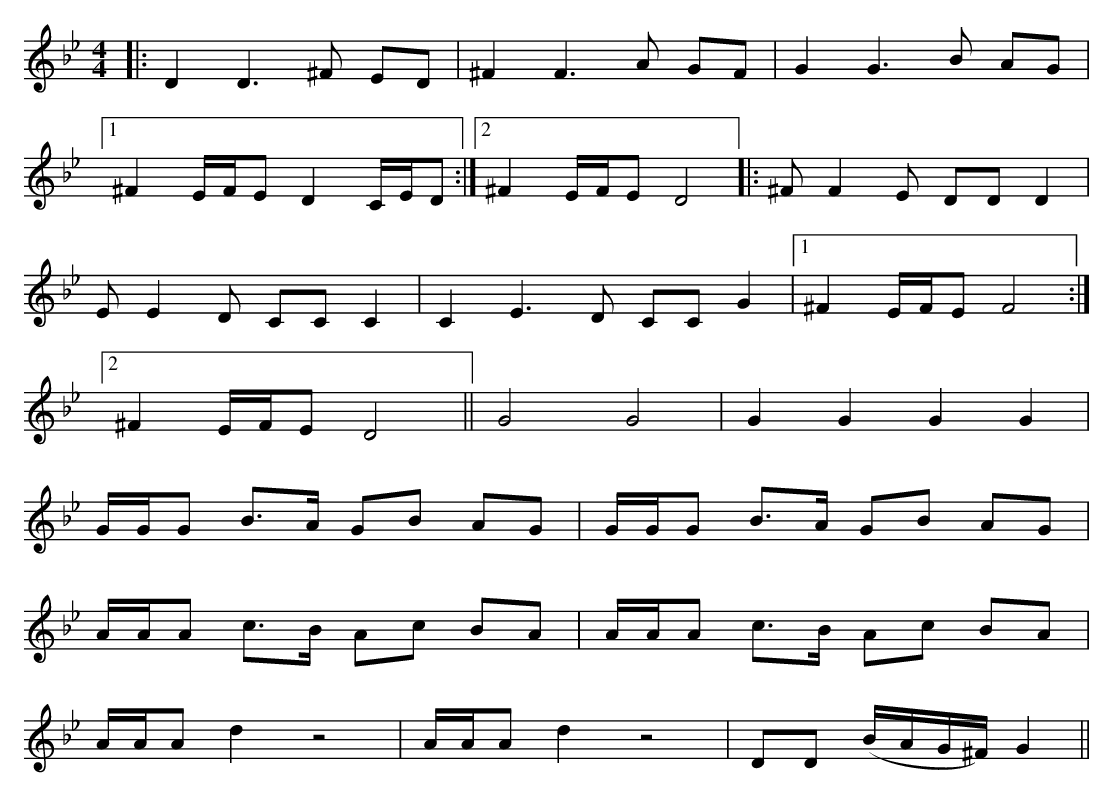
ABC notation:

X:1
M:4/4
K:Gmin
|:D2 D3 ^F ED|^F2 F3 A GF|G2 G3 B AG|
[1 ^F2 E/F/E D2 C/E/D:|2 ^F2 E/F/E D4|:^FF2E DD D2|
EE2D CC C2|C2E3D CC G2|1 ^F2 E/F/E F4:|
[2 ^F2 E/F/E D4||G4 G4|G2 G2 G2 G2|
G/G/G B>A GB AG|G/G/G B>A GB AG|
A/A/A c>B Ac BA|A/A/A c>B Ac BA|
A/A/A d2 z4|A/A/A d2 z4|DD (B/A/G/^F/) G2||
